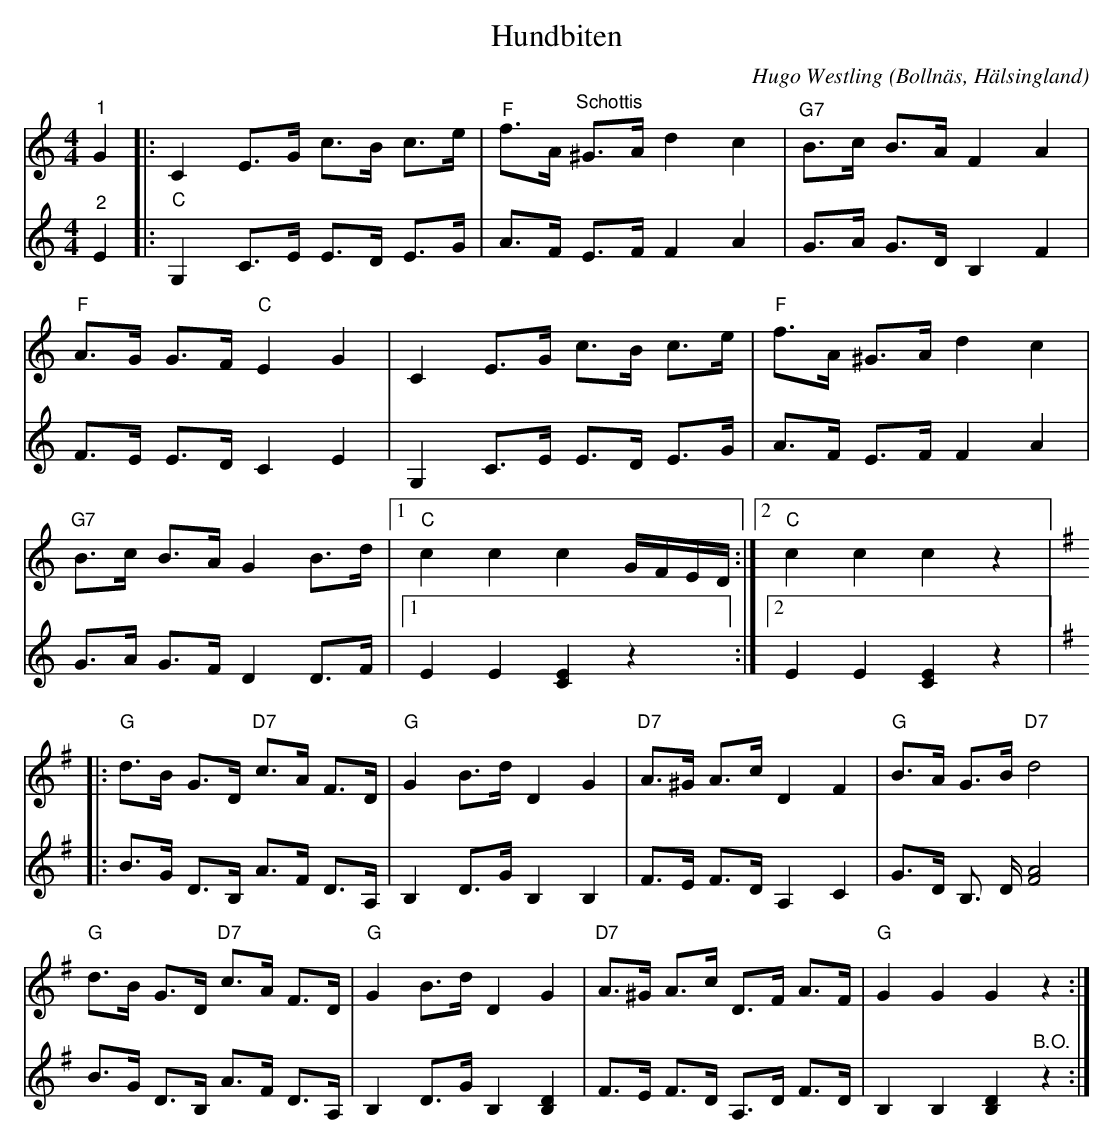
X:1
T:Hundbiten
C:Hugo Westling
O:Bollnäs, Hälsingland
L:1/8
M:4/4
K:C
V:1
"^1" G2 |: C2 E>G c>B c>e |"F" f>A"^Schottis" ^G>A d2 c2 |"G7" B>c B>A F2 A2 |
"F" A>G G>F"C" E2 G2 | C2 E>G c>B c>e |"F" f>A ^G>A d2 c2 |
"G7" B>c B>A G2 B>d |1 "C" c2 c2 c2 G/F/E/D/ :|2"C" c2 c2 c2 z2 |:
[K:G]"G" d>B G>D"D7" c>A F>D |"G" G2 B>d D2 G2 | "D7" A>^G A>c D2 F2 |"G" B>A G>B"D7" d4 |
"G" d>B G>D"D7" c>A F>D |"G" G2 B>d D2 G2 | "D7" A>^G A>c D>F A>F |"G" G2 G2 G2 z2 :|
V:2
"^2" E2 |:"C" G,2 C>E E>D E>G | A>F E>F F2 A2 | G>A G>D B,2 F2 |
F>E E>D C2 E2 | G,2 C>E E>D E>G | A>F E>F F2 A2 |
G>A G>F D2 D>F |1 E2 E2 [CE]2 z2 :|2 E2 E2 [CE]2 z2 |:
[K:G] B>G D>B, A>F D>A, | B,2 D>G B,2 B,2 | F>E F>D A,2 C2 | G>D B,3/2 D/ [FA]4 |
B>G D>B, A>F D>A, | B,2 D>G B,2 [B,D]2 | F>E F>D A,>D F>D | B,2 B,2 [B,D]2"^B.O." z2 :|
